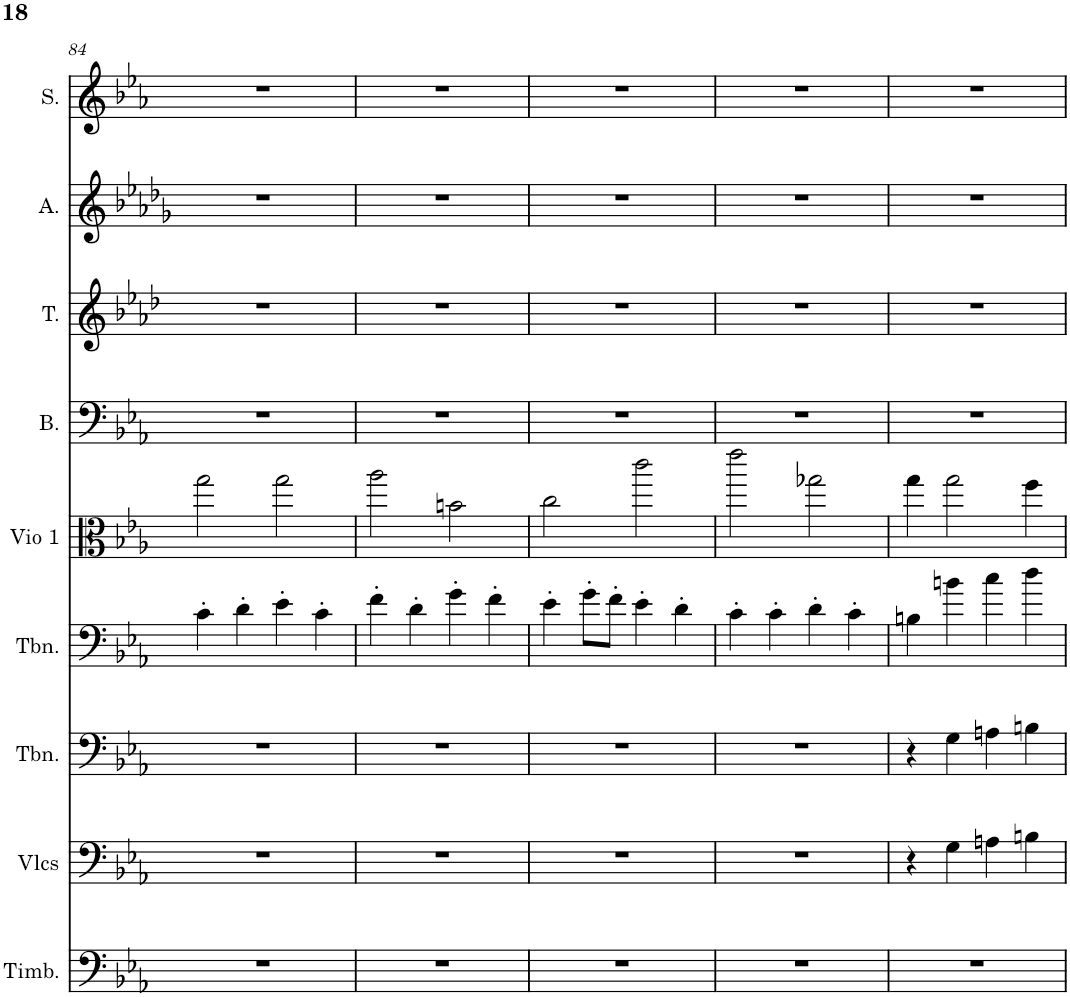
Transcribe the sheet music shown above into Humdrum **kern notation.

**kern	**kern	**kern	**kern	**kern	**kern	**kern	**kern	**kern
*part9	*part8	*part7	*part6	*part5	*part4	*part3	*part2	*part1
*staff9	*staff8	*staff7	*staff6	*staff5	*staff4	*staff3	*staff2	*staff1
*I"Timbales, Staff-1	*I"Violoncelles, D'Bass/Strings, etc	*I"Trombone, Synth strings, etc	*I"Trombone, Synth strings 2	*I"1st violins	*I"Basse	*I"Tenor	*I"Alto	*I"Soprano
*I'Timb.	*I'Vlcs	*I'Tbn.	*I'Tbn.	*I'Vio 1	*I'B.	*I'T.	*I'A.	*I'S.
!!LO:PB:g=z
*clefF4	*clefF4	*clefF4	*clefF4	*clefC3	*clefF4	*clefG2	*clefG2	*clefG2
*k[b-e-a-]	*k[b-e-a-]	*k[b-e-a-]	*k[b-e-a-]	*k[b-e-a-]	*k[b-e-a-]	*k[b-e-a-d-]	*k[b-e-a-d-g-]	*k[b-e-a-]
*M4/4	*M4/4	*M4/4	*M4/4	*M4/4	*M4/4	*M4/4	*M4/4	*M4/4
=84	=84	=84	=84	=84	=84	=84	=84	=84
1r	1r	1r	4c'\	2gg\	1r	1r	1r	1r
.	.	.	4d'\	.	.	.	.	.
.	.	.	4e-'\	2gg\	.	.	.	.
.	.	.	4c'\	.	.	.	.	.
=85	=85	=85	=85	=85	=85	=85	=85	=85
1r	1r	1r	4f'\	2aa-\	1r	1r	1r	1r
.	.	.	4d'\	.	.	.	.	.
.	.	.	4g'\	2bn\	.	.	.	.
.	.	.	4f'\	.	.	.	.	.
=86	=86	=86	=86	=86	=86	=86	=86	=86
1r	1r	1r	4e-'\	2cc\	1r	1r	1r	1r
.	.	.	8g'\L	.	.	.	.	.
.	.	.	8f'\J	.	.	.	.	.
.	.	.	4e-'\	2ccc\	.	.	.	.
.	.	.	4d'\	.	.	.	.	.
=87	=87	=87	=87	=87	=87	=87	=87	=87
1r	1r	1r	4c'\	2eee-\	1r	1r	1r	1r
.	.	.	4c'\	.	.	.	.	.
.	.	.	4d'\	2gg-X\	.	.	.	.
.	.	.	4c'\	.	.	.	.	.
=88	=88	=88	=88	=88	=88	=88	=88	=88
1r	4r	4r	4Bn\	4gg\	1r	1r	1r	1r
.	4G\	4G\	4bn\	2gg\	.	.	.	.
.	4An\	4An\	4cc\	.	.	.	.	.
.	4Bn\	4Bn\	4dd\	4ff\	.	.	.	.
=	=	=	=	=	=	=	=	=
*-	*-	*-	*-	*-	*-	*-	*-	*-
